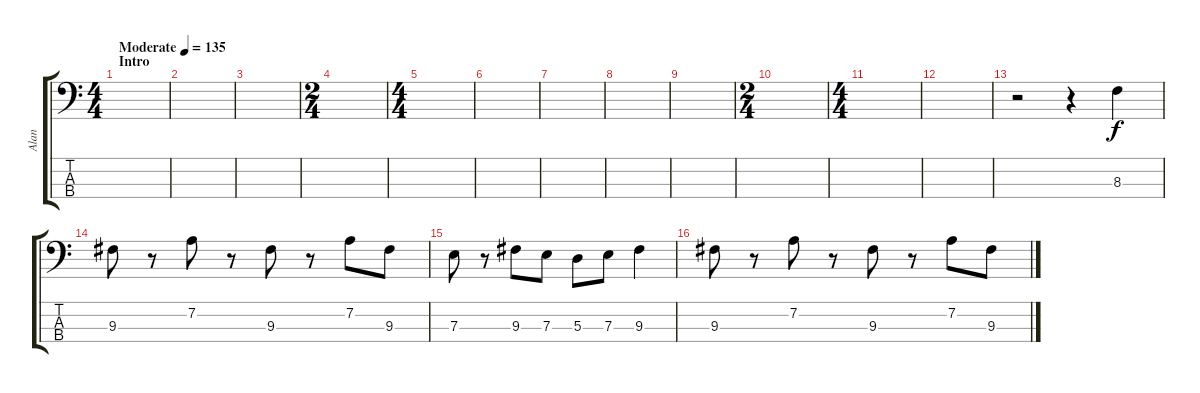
\track ("Alan" "Alan") {instrument electricbasspick}
\staff {score tabs}
\tuning (G2 D2 A1 E1) {hide}
\ts (4 4)
\section ("" "Intro")
\tempo (135 "Moderate")
\tempo 145
\tempo (135 "Moderate")
\clef f4
\ks c
|
|
|
\ts (2 4)
|
\ts (4 4)
|
|
|
|
|
\ts (2 4)
|
\ts (4 4)
|
|
r.2 r.4 8.3.4 |
9.3.8 r.8 7.2.8 r.8 9.3.8 r.8 7.2.8 9.3.8 |
7.3.8 r.8 9.3.8 7.3.8 5.3.8 7.3.8 9.3.4 |
9.3.8 r.8 7.2.8 r.8 9.3.8 r.8 7.2.8 9.3.8
